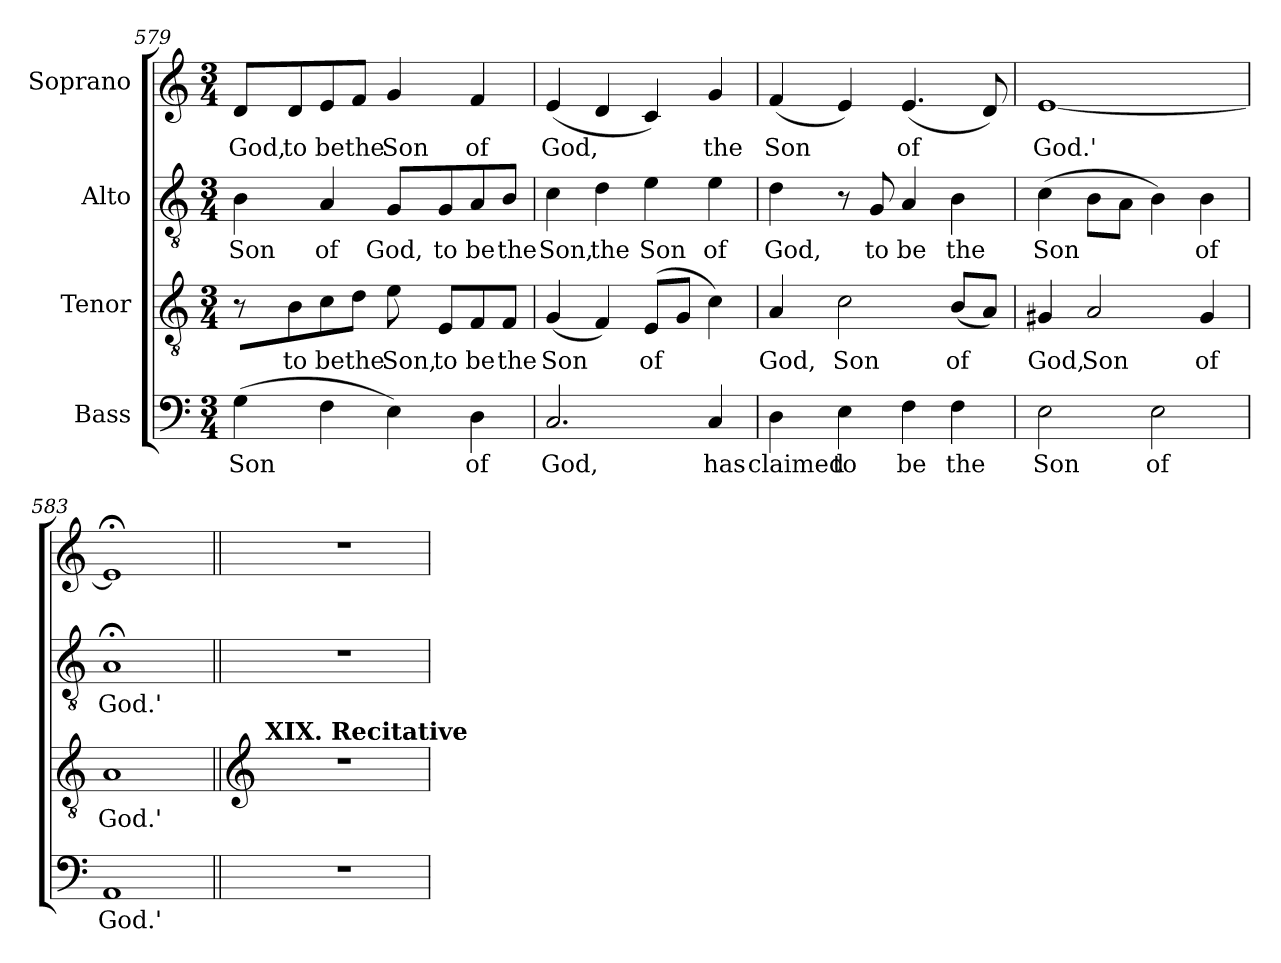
**kern	**text	**kern	**text	**kern	**text	**kern	**text
*part4	*part4	*part3	*part3	*part2	*part2	*part1	*part1
*staff4	*staff4	*staff3	*staff3	*staff2	*staff2	*staff1	*staff1
*I"Bass	*	*I"Tenor	*	*I"Alto	*	*I"Soprano	*
*clefF4	*	*clefGv2	*	*clefGv2	*	*clefG2	*
*	*	*ITrd7c12	*	*ITrd7c12	*	*	*
*k[]	*	*k[]	*	*k[]	*	*k[]	*
*C:	*	*C:	*	*C:	*	*C:	*
*M3/4	*	*M3/4	*	*M3/4	*	*M3/4	*
=579	=579	=579	=579	=579	=579	=579	=579
!	!LO:LY:b:color=#000000	!	!	!	!	!	!
!	!	!	!	!	!LO:LY:b:color=#000000	!	!
!	!	!	!	!	!	!	!LO:LY:b:color=#000000
(4Gi\	Son	8r	.	4BBi\	Son	8di/L	God,
!	!	!	!LO:LY:b:color=#000000	!	!	!	!
!	!	!	!	!	!	!	!LO:LY:b:color=#000000
.	.	8BBi\	to	.	.	8di/	to
!	!	!	!LO:LY:b:color=#000000	!	!	!	!
!	!	!	!	!	!LO:LY:b:color=#000000	!	!
!	!	!	!	!	!	!	!LO:LY:b:color=#000000
4Fi\	.	8Ci\	be	4AAi/	of	8ei/	be
!	!	!	!LO:LY:b:color=#000000	!	!	!	!
!	!	!	!	!	!	!	!LO:LY:b:color=#000000
.	.	8Di\J	the	.	.	8fi/J	the
!	!	!	!LO:LY:b:color=#000000	!	!	!	!
!	!	!	!	!	!LO:LY:b:color=#000000	!	!
!	!	!	!	!	!	!	!LO:LY:b:color=#000000
4Ei\)	.	8Ei\	Son,	8GGi/L	God,	4gi/	Son
!	!	!	!LO:LY:b:color=#000000	!	!	!	!
!	!	!	!	!	!LO:LY:b:color=#000000	!	!
.	.	8EEi/L	to	8GGi/	to	.	.
!	!LO:LY:b:color=#000000	!	!	!	!	!	!
!	!	!	!LO:LY:b:color=#000000	!	!	!	!
!	!	!	!	!	!LO:LY:b:color=#000000	!	!
!	!	!	!	!	!	!	!LO:LY:b:color=#000000
4Di\	of	8FFi/	be	8AAi/	be	4fi/	of
!	!	!	!LO:LY:b:color=#000000	!	!	!	!
!	!	!	!	!	!LO:LY:b:color=#000000	!	!
.	.	8FFi/J	the	8BBi/J	the	.	.
!!LO:LB:g=z
=580	=580	=580	=580	=580	=580	=580	=580
!	!LO:LY:b:color=#000000	!	!	!	!	!	!
!	!	!	!LO:LY:b:color=#000000	!	!	!	!
!	!	!	!	!	!LO:LY:b:color=#000000	!	!
!	!	!	!	!	!	!	!LO:LY:b:color=#000000
2.Ci/	God,	(4GGi/	Son	4Ci\	Son,	(4ei/	God,
!	!	!	!	!	!LO:LY:b:color=#000000	!	!
.	.	4FFi/)	.	4Di\	the	4di/	.
!	!	!	!LO:LY:b:color=#000000	!	!	!	!
!	!	!	!	!	!LO:LY:b:color=#000000	!	!
.	.	(8EEi/L	of	4Ei\	Son	4ci/)	.
.	.	8GGi/J	.	.	.	.	.
!	!LO:LY:b:color=#000000	!	!	!	!	!	!
!	!	!	!	!	!LO:LY:b:color=#000000	!	!
!	!	!	!	!	!	!	!LO:LY:b:color=#000000
4Ci/	has	4Ci\)	.	4Ei\	of	4gi/	the
=581	=581	=581	=581	=581	=581	=581	=581
!	!LO:LY:b:color=#000000	!	!	!	!	!	!
!	!	!	!LO:LY:b:color=#000000	!	!	!	!
!	!	!	!	!	!LO:LY:b:color=#000000	!	!
!	!	!	!	!	!	!	!LO:LY:b:color=#000000
4Di\	claimed	4AAi/	God,	4Di\	God,	(4fi/	Son
!	!LO:LY:b:color=#000000	!	!	!	!	!	!
!	!	!	!LO:LY:b:color=#000000	!	!	!	!
4Ei\	to	2Ci\	Son	8r	.	4ei/)	.
!	!	!	!	!	!LO:LY:b:color=#000000	!	!
.	.	.	.	8GGi/	to	.	.
!	!LO:LY:b:color=#000000	!	!	!	!	!	!
!	!	!	!	!	!LO:LY:b:color=#000000	!	!
!	!	!	!	!	!	!	!LO:LY:b:color=#000000
4Fi\	be	.	.	4AAi/	be	(4.ei/	of
!	!LO:LY:b:color=#000000	!	!	!	!	!	!
!	!	!	!LO:LY:b:color=#000000	!	!	!	!
!	!	!	!	!	!LO:LY:b:color=#000000	!	!
4Fi\	the	(8BBi/L	of	4BBi\	the	.	.
.	.	8AAi/J)	.	.	.	8di/)	.
=582	=582	=582	=582	=582	=582	=582	=582
!	!LO:LY:b:color=#000000	!	!	!	!	!	!
!	!	!	!LO:LY:b:color=#000000	!	!	!	!
!	!	!	!	!	!LO:LY:b:color=#000000	!	!
!	!	!	!	!	!	!	!LO:LY:b:color=#000000
2Ei\	Son	4GG#Xi/	God,	(4Ci\	Son	[<1ei	God.'
!	!	!	!LO:LY:b:color=#000000	!	!	!	!
.	.	2AAi/	Son	8BBi\L	.	.	.
.	.	.	.	8AAi\J	.	.	.
!	!LO:LY:b:color=#000000	!	!	!	!	!	!
2Ei\	of	.	.	4BBi\)	.	.	.
!	!	!	!LO:LY:b:color=#000000	!	!	!	!
!	!	!	!	!	!LO:LY:b:color=#000000	!	!
.	.	4GG#i/	of	4BBi\	of	.	.
=583	=583	=583	=583	=583	=583	=583	=583
!	!LO:LY:b:color=#000000	!	!	!	!	!	!
!	!	!	!LO:LY:b:color=#000000	!	!	!	!
!	!	!	!	!	!LO:LY:b:color=#000000	!	!
1AAi	God.'	1AAi	God.'	1AA;i	God.'	1e;i]	.
!!LO:PB:g=z
=584||	=584||	=584||	=584||	=584||	=584||	=584||	=584||
*	*	*stria0	*	*	*	*	*
*	*	*clefG2	*	*	*	*	*
!	!	!LO:TX:a:B:t=XIX. Recitative	!	!	!	!	!
!LO:N:vis=1	!	!LO:N:vis=1	!	!LO:N:vis=1	!	!LO:N:vis=1	!
2.r	.	2.r	.	2.r	.	2.r	.
=	=	=	=	=	=	=	=
*-	*-	*-	*-	*-	*-	*-	*-
